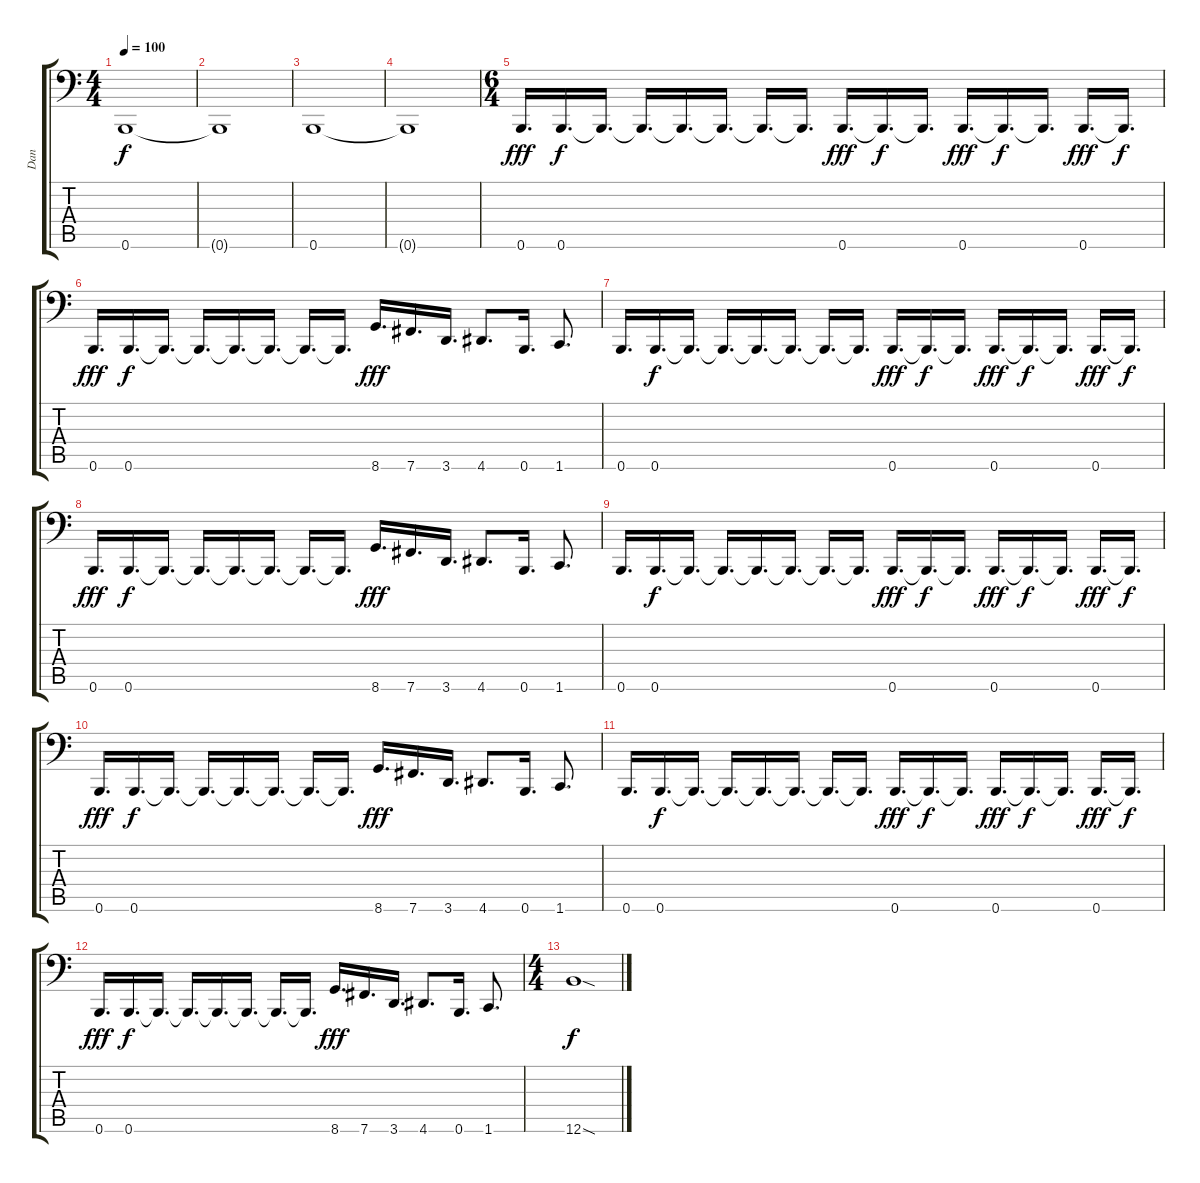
\track ("Dan" "Dan") {instrument slapbass1}
\staff {score tabs}
\tuning (Db3 Ab2 E2 B1 Gb1 B0) {hide}
\ts (4 4)
\tempo 100
\clef f4
\ks c
0.6{t}.1{dy f} |
0.6{t}.1 |
0.6.1 |
0.6{t}.1 |
\ts (6 4)
0.6.16{d dy fff} 0.6.16{d dy f} 0.6{t}.16{d} 0.6{t}.16{d} 0.6{t}.16{d} 0.6{t}.16{d} 0.6{t}.16{d} 0.6{t}.16{d} 0.6.16{d dy fff} 0.6{t}.16{d dy f} 0.6{t}.16{d} 0.6.16{d dy fff} 0.6{t}.16{d dy f} 0.6{t}.16{d} 0.6.16{d dy fff} 0.6{t}.16{d dy f} |
0.6.16{d dy fff} 0.6.16{d dy f} 0.6{t}.16{d} 0.6{t}.16{d} 0.6{t}.16{d} 0.6{t}.16{d} 0.6{t}.16{d} 0.6{t}.16{d} 8.6.16{d dy fff} 7.6.16{d} 3.6.16{d} 4.6.8{d} 0.6.16{d} 1.6.8{d} |
0.6.16{d} 0.6.16{d dy f} 0.6{t}.16{d} 0.6{t}.16{d} 0.6{t}.16{d} 0.6{t}.16{d} 0.6{t}.16{d} 0.6{t}.16{d} 0.6.16{d dy fff} 0.6{t}.16{d dy f} 0.6{t}.16{d} 0.6.16{d dy fff} 0.6{t}.16{d dy f} 0.6{t}.16{d} 0.6.16{d dy fff} 0.6{t}.16{d dy f} |
0.6.16{d dy fff} 0.6.16{d dy f} 0.6{t}.16{d} 0.6{t}.16{d} 0.6{t}.16{d} 0.6{t}.16{d} 0.6{t}.16{d} 0.6{t}.16{d} 8.6.16{d dy fff} 7.6.16{d} 3.6.16{d} 4.6.8{d} 0.6.16{d} 1.6.8{d} |
0.6.16{d} 0.6.16{d dy f} 0.6{t}.16{d} 0.6{t}.16{d} 0.6{t}.16{d} 0.6{t}.16{d} 0.6{t}.16{d} 0.6{t}.16{d} 0.6.16{d dy fff} 0.6{t}.16{d dy f} 0.6{t}.16{d} 0.6.16{d dy fff} 0.6{t}.16{d dy f} 0.6{t}.16{d} 0.6.16{d dy fff} 0.6{t}.16{d dy f} |
0.6.16{d dy fff} 0.6.16{d dy f} 0.6{t}.16{d} 0.6{t}.16{d} 0.6{t}.16{d} 0.6{t}.16{d} 0.6{t}.16{d} 0.6{t}.16{d} 8.6.16{d dy fff} 7.6.16{d} 3.6.16{d} 4.6.8{d} 0.6.16{d} 1.6.8{d} |
0.6.16{d} 0.6.16{d dy f} 0.6{t}.16{d} 0.6{t}.16{d} 0.6{t}.16{d} 0.6{t}.16{d} 0.6{t}.16{d} 0.6{t}.16{d} 0.6.16{d dy fff} 0.6{t}.16{d dy f} 0.6{t}.16{d} 0.6.16{d dy fff} 0.6{t}.16{d dy f} 0.6{t}.16{d} 0.6.16{d dy fff} 0.6{t}.16{d dy f} |
0.6.16{d dy fff} 0.6.16{d dy f} 0.6{t}.16{d} 0.6{t}.16{d} 0.6{t}.16{d} 0.6{t}.16{d} 0.6{t}.16{d} 0.6{t}.16{d} 8.6.16{d dy fff} 7.6.16{d} 3.6.16{d} 4.6.8{d} 0.6.16{d} 1.6.8{d} |
\ts (4 4)
12.6{sod}.1{dy f}
